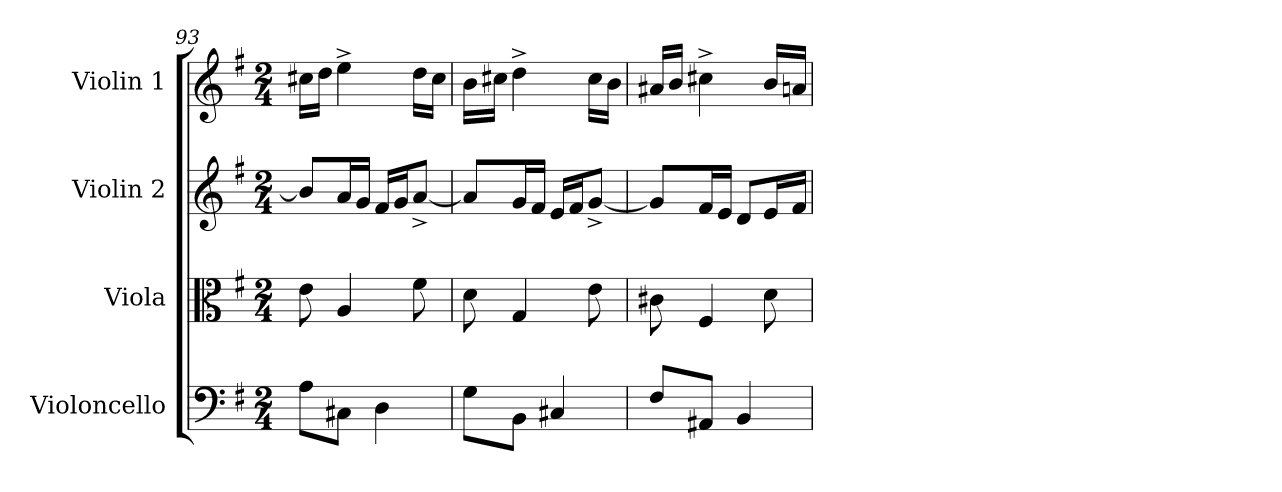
**kern	**kern	**kern	**kern
*part4	*part3	*part2	*part1
*staff4	*staff3	*staff2	*staff1
*I"Violoncello	*I"Viola	*I"Violin 2	*I"Violin 1
*I'Vc	*I'Vla	*I'Vln	*I'Vln
!!LO:LB:g=z
*clefF4	*clefC3	*clefG2	*clefG2
*k[f#]	*k[f#]	*k[f#]	*k[f#]
*M2/4	*M2/4	*M2/4	*M2/4
=93	=93	=93	=93
8A\L	8e\	8b/L]	16cc#X\LL
.	.	.	16dd\JJ
8C#X\J	4A/	16a/L	4ee^\
.	.	16g/JJ	.
4D\	.	16f#/LL	.
.	.	16g/J	.
.	8f#\	[8a^/J	16dd\LL
.	.	.	16cc#\JJ
=94	=94	=94	=94
8G\L	8d\	8a/L]	16b\LL
.	.	.	16cc#X\JJ
8BB\J	4G/	16g/L	4dd^\
.	.	16f#/JJ	.
4C#X/	.	16e/LL	.
.	.	16f#/J	.
.	8e\	[8g^/J	16cc#\LL
.	.	.	16b\JJ
=95	=95	=95	=95
8F#/L	8c#X\	8g/L]	16a#X/LL
.	.	.	16b/JJ
8AA#X/J	4F#/	16f#/L	4cc#X^\
.	.	16e/JJ	.
4BB/	.	8d/L	.
.	8d\	16e/L	16b/LL
.	.	16f#/JJ	16an/JJ
=	=	=	=
*-	*-	*-	*-
